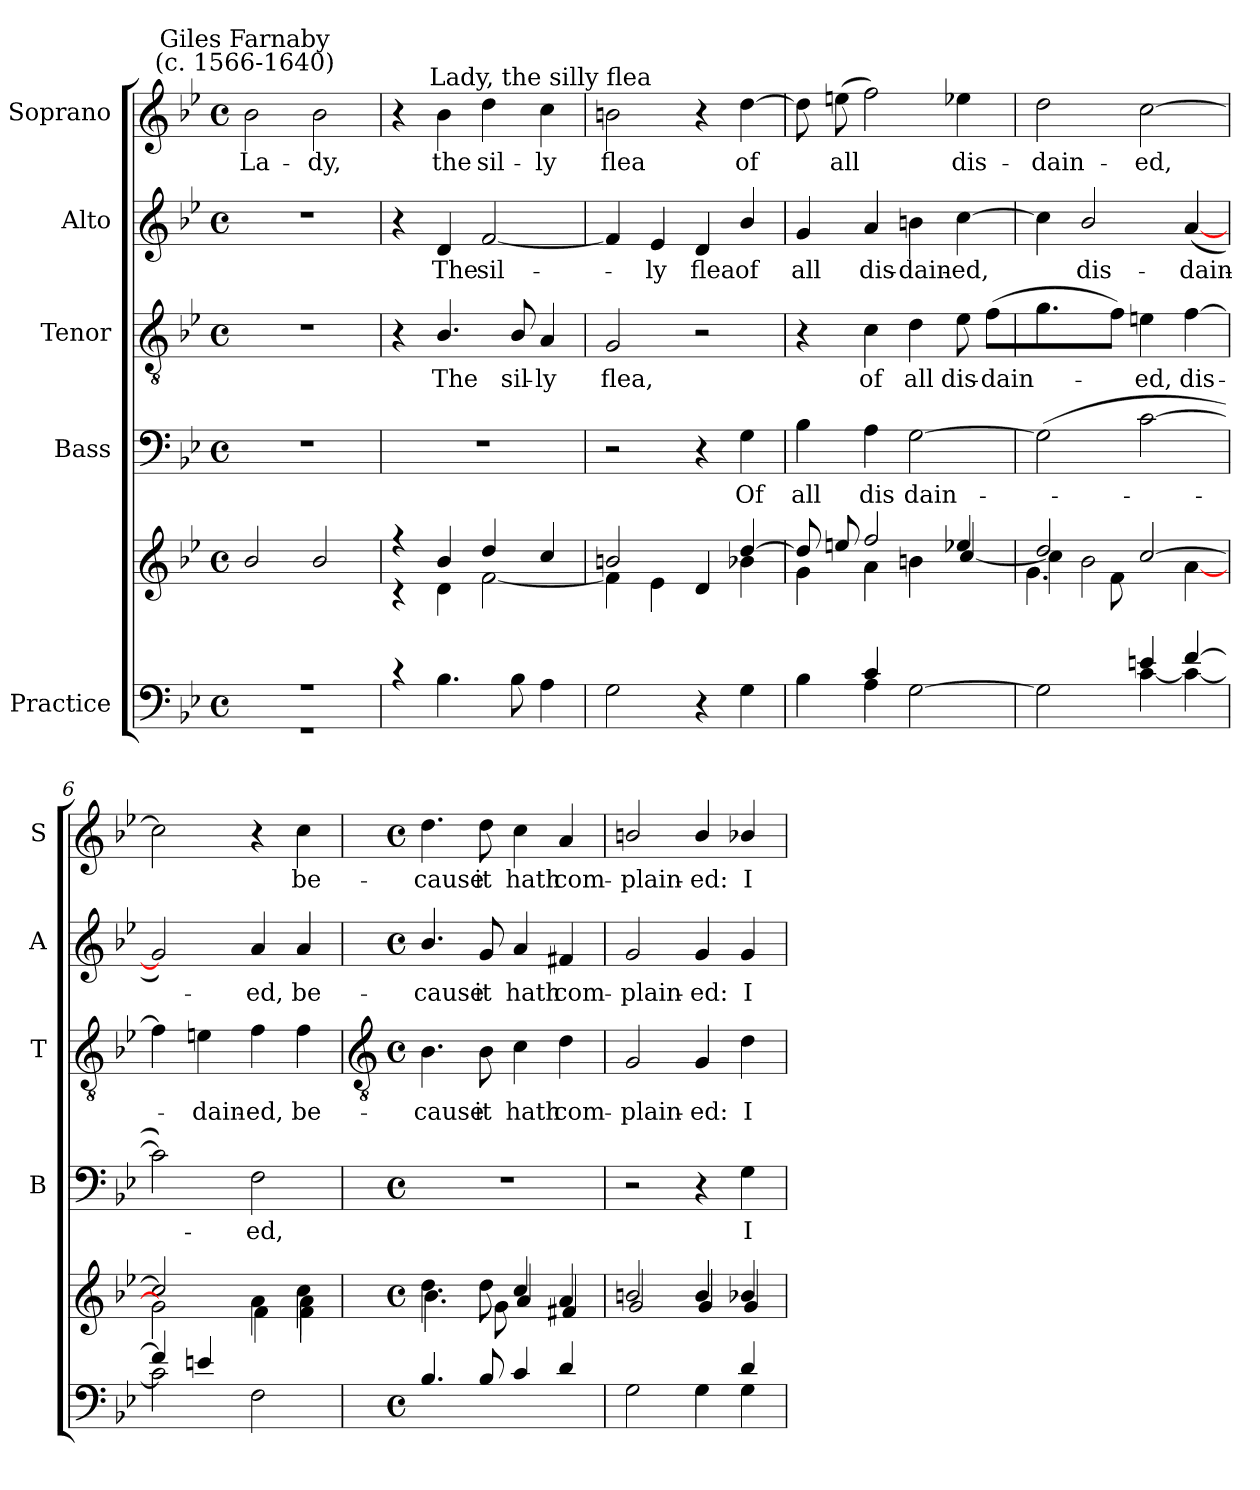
**kern	**kern	**kern	**text	**kern	**text	**kern	**text	**kern	**text
*part5	*part5	*part4	*part4	*part3	*part3	*part2	*part2	*part1	*part1
*staff6	*staff5	*staff4	*staff4	*staff3	*staff3	*staff2	*staff2	*staff1	*staff1
*I"Practice	*	*I"Bass	*	*I"Tenor	*	*I"Alto	*	*I"Soprano	*
*	*	*I'B	*	*I'T	*	*I'A	*	*I'S	*
*clefF4	*clefG2	*clefF4	*	*clefGv2	*	*clefG2	*	*clefG2	*
*k[b-e-]	*k[b-e-]	*k[b-e-]	*	*k[b-e-]	*	*k[b-e-]	*	*k[b-e-]	*
*B-:	*B-:	*B-:	*	*B-:	*	*B-:	*	*B-:	*
*M4/4	*M4/4	*M4/4	*	*M4/4	*	*M4/4	*	*M4/4	*
*met(c)	*met(c)	*met(c)	*	*met(c)	*	*met(c)	*	*met(c)	*
=1	=1	=1	=1	=1	=1	=1	=1	=1	=1
*^	*^	*	*	*	*	*	*	*	*
!	!	!	!	!	!	!	!	!	!	!LO:TX:a:cj:t=Giles Farnaby\n(c. 1566-1640)	!
!	!	!	!	!	!	!	!	!	!	!	!LO:LY:b
1r	1r	2b-	1ryy	1r	.	1r	.	1r	.	2b-	La-
!	!	!	!	!	!	!	!	!	!	!	!LO:LY:b
.	.	2b-	.	.	.	.	.	.	.	2b-	-dy,
=2	=2	=2	=2	=2	=2	=2	=2	=2	=2	=2	=2
4r	1ryy	4r	4r	1r	.	4r	.	4r	.	4r	.
!	!	!	!	!	!	!	!LO:LY:b	!	!LO:LY:b	!	!LO:LY:b
4.B-\	.	4b-/	4d	.	.	4.B-/	The	4d	The	4b-	the
!	!	!	!	!	!	!	!	!	!LO:LY:b	!	!LO:LY:b
.	.	4dd/	[2f\	.	.	.	.	[2f	sil-	4dd	sil-
!	!	!	!	!	!	!	!LO:LY:b	!	!	!	!
8B-\	.	.	.	.	.	8B-/	sil-	.	.	.	.
!	!	!	!	!	!	!	!	!	!	!LO:TX:a:cj:t=Lady, the silly flea	!
!	!	!	!	!	!	!	!LO:LY:b	!	!	!	!LO:LY:b
4A\	.	4cc/	.	.	.	4A/	-ly	.	.	4cc	-ly
=3	=3	=3	=3	=3	=3	=3	=3	=3	=3	=3	=3
!	!	!	!	!	!	!	!LO:LY:b	!	!	!	!LO:LY:b
2G	2ryy	2bn/	4f\]	2r	.	2G	flea,	4f]	.	2bn	flea
!	!	!	!	!	!	!	!	!	!LO:LY:b	!	!
.	.	.	4e-	.	.	.	.	4e-	ly	.	.
!	!	!	!	!	!	!	!	!	!LO:LY:b	!	!
2ryy	4r	4ryy	4d	4r	.	2r	.	4d	flea	4r	.
!	!	!	!	!	!LO:LY:b	!	!	!	!LO:LY:b	!	!LO:LY:b
.	4G	[4dd	4b-\	4G	Of	.	.	4b-/	of	[4dd	of
=4	=4	=4	=4	=4	=4	=4	=4	=4	=4	=4	=4
*	*	*	*^	*	*	*	*	*	*	*	*
!	!	!	!	!	!	!LO:LY:b	!	!	!	!LO:LY:b	!	!
4ryy	4B-	8dd/L]	4g\	2ryy	4B-	all	4r	.	4g	all	8dd]	.
!	!	!	!	!	!	!	!	!	!	!	!	!LO:LY:b
.	.	8een/	.	.	.	.	.	.	.	.	(>8eenL	all
!	!	!	!	!	!	!LO:LY:b	!	!LO:LY:b	!	!LO:LY:b	!	!
4c	4A	2ff/	4a\	.	4A	dis	4c	of	4a	dis-	2ff)	.
!	!	!	!	!	!	!LO:LY:b	!	!LO:LY:b	!	!LO:LY:b	!	!
2ryy	[2G	.	4bn	4d\	[2G	- dain-	4d	all	4bn	-dain-	.	.
!	!	!	!	!	!	!	!	!LO:LY:b	!	!LO:LY:b	!	!LO:LY:b
.	.	4ee-X/	[4cc/	8e-\	.	.	8e-	dis-	[4cc	-ed,	4ee-X	dis-
!	!	!	!	!	!	!	!	!LO:LY:b	!	!	!	!
.	.	.	.	8f\J	.	.	(>8fL	-dain-	.	.	.	.
=5	=5	=5	=5	=5	=5	=5	=5	=5	=5	=5	=5	=5
!	!	!	!	!	!	!	!	!	!	!	!	!LO:LY:b
2ryy	2G]	2dd/	4cc]	4.g\	(>2G]	.	4.g	.	4cc]	.	2dd	-dain-
!	!	!	!	!	!	!	!	!	!	!LO:LY:b	!	!
.	.	.	2b-\	.	.	.	.	.	2b-/	dis-	.	.
.	.	.	.	8f\	.	.	8fJ)	.	.	.	.	.
!	!	!	!	!	!	!	!	!LO:LY:b	!	!	!	!LO:LY:b
4en	[4c	[2cc/	.	2ryy	[2c	.	4en	ed,	.	.	[2cc	-ed,
!	!	!	!	!	!	!	!	!LO:LY:b	!	!LO:LY:b	!	!
[4f	4c_	.	[4a\	.	.	.	[4f	dis-	(<[4a/	-dain-	.	.
=6	=6	=6	=6	=6	=6	=6	=6	=6	=6	=6	=6	=6
4f]	2c]	2cc/]	2g]	2ryy	2c])	.	4f]	.	2g])	.	2cc]	.
!	!	!	!	!	!	!	!	!LO:LY:b	!	!	!	!
4en	.	.	.	.	.	.	4en	dain-	.	.	.	.
!	!	!	!	!	!	!LO:LY:b	!	!LO:LY:b	!	!LO:LY:b	!	!
2ryy	2F	4ryy	4a	4f\	2F	ed,	4f	-ed,	4a	ed,	4r	.
!	!	!	!	!	!	!	!	!LO:LY:b	!	!LO:LY:b	!	!LO:LY:b
.	.	4cc\	4a	4f\	.	.	4f	be-	4a	be-	4cc	be-
*	*	*v	*v	*v	*	*	*	*	*	*	*	*
!!LO:LB:g=z
=7	=7	=7	=7	=7	=7	=7	=7	=7	=7	=7
*	*	*	*	*	*clefGv2	*	*	*	*	*
*M4/4	*	*M4/4	*M4/4	*	*M4/4	*	*M4/4	*	*M4/4	*
*met(c)	*	*met(c)	*met(c)	*	*met(c)	*	*met(c)	*	*met(c)	*
*	*	*^	*	*	*	*	*	*	*	*
*	*	*	*^	*	*	*	*	*	*	*	*
!	!	!	!	!	!	!	!	!LO:LY:b	!	!LO:LY:b	!	!LO:LY:b
*	*	*	*v	*v	*	*	*	*	*	*	*	*
4.B-	1ryy	4.dd\	4.b-\	1r	.	4.B-	-cause	4.b-/	-cause	4.dd	-cause
!	!	!	!	!	!	!	!LO:LY:b	!	!LO:LY:b	!	!LO:LY:b
8B-	.	8dd\	8g\	.	.	8B-	it	8g	it	8dd	it
!	!	!	!	!	!	!	!LO:LY:b	!	!LO:LY:b	!	!LO:LY:b
4c	.	4cc/	4a/	.	.	4c	hath	4a/	hath	4cc	hath
!	!	!	!	!	!	!	!LO:LY:b	!	!LO:LY:b	!	!LO:LY:b
4d	.	4a	4f#X/	.	.	4d	com-	4f#X	com-	4a	com-
=8	=8	=8	=8	=8	=8	=8	=8	=8	=8	=8	=8
!	!	!	!	!	!	!	!LO:LY:b	!	!LO:LY:b	!	!LO:LY:b
2G	2ryy	2bn/	2g/	2r	.	2G	-plain-	2g	-plain-	2bn/	-plain-
!	!	!	!	!	!	!	!LO:LY:b	!	!LO:LY:b	!	!LO:LY:b
4G	4ryy	4b/	4g/	4r	.	4G	-ed:	4g	-ed:	4b/	-ed:
!	!	!	!	!	!LO:LY:b	!	!LO:LY:b	!	!LO:LY:b	!	!LO:LY:b
4d	4G	4b-X/	4g/	4G	I	4d	I	4g	I	4b-X/	I
*v	*v	*	*	*	*	*	*	*	*	*	*
*	*v	*v	*	*	*	*	*	*	*	*
=	=	=	=	=	=	=	=	=	=
*-	*-	*-	*-	*-	*-	*-	*-	*-	*-
